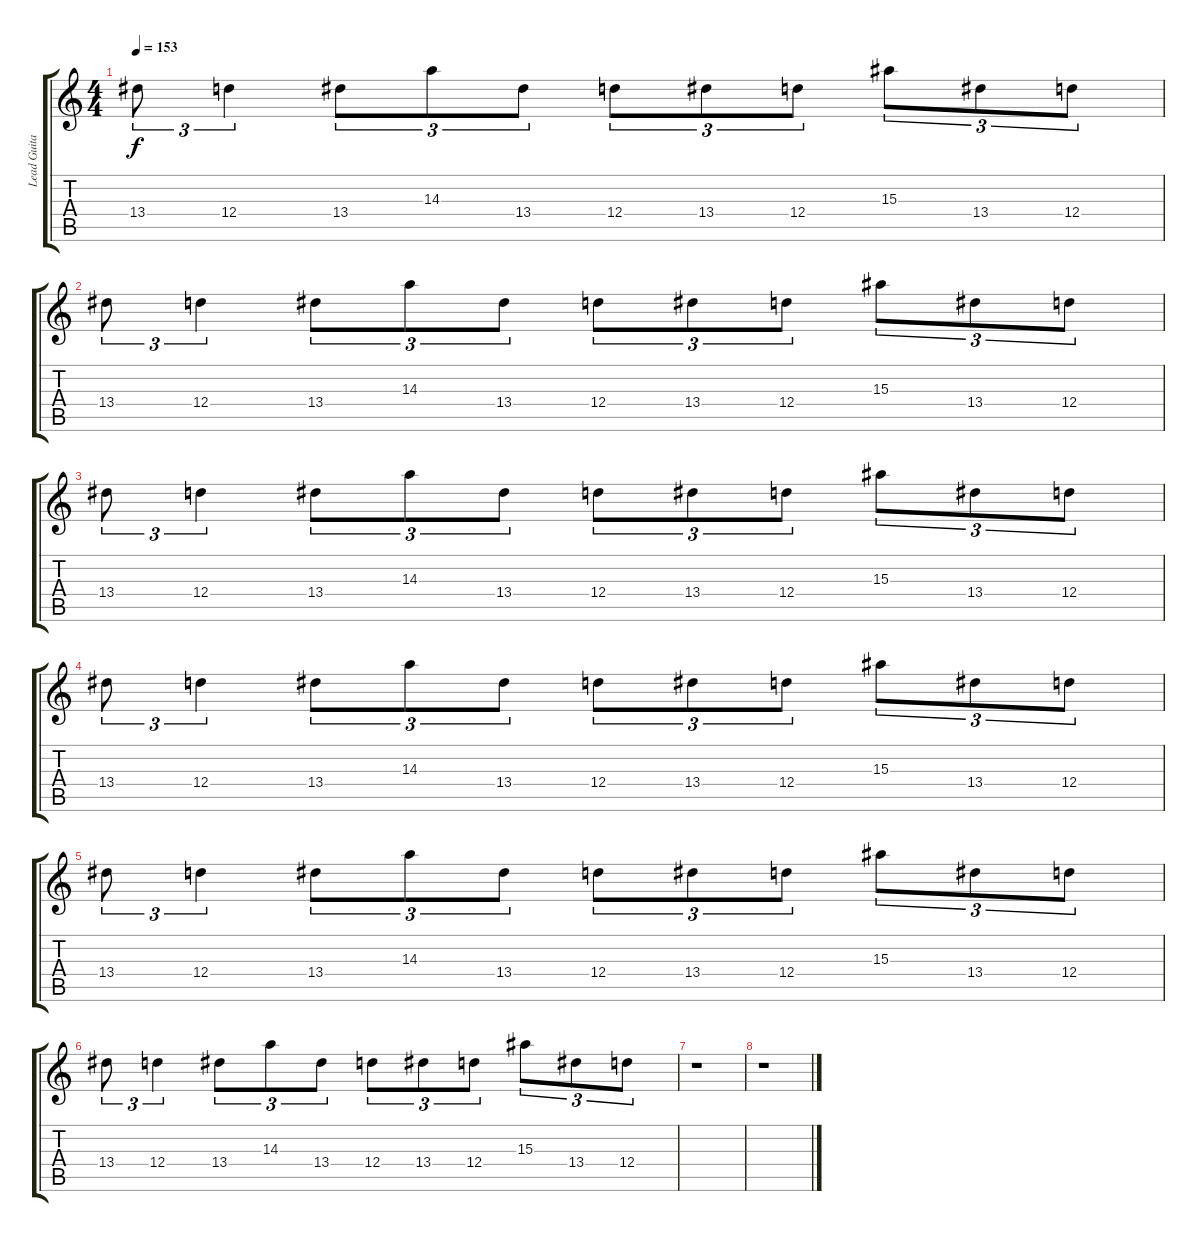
\track ("Lead Guitar" "Lead Guita") {instrument overdrivenguitar}
\staff {score tabs}
\tuning (E4 B3 G3 D3 A2 D2) {hide}
\ts (4 4)
\tempo 153
\clef g2
\ks c
13.4.8{tu (3 2) dy f} 12.4.4{tu (3 2)} 13.4.8{tu (3 2)} 14.3.8{tu (3 2)} 13.4.8{tu (3 2)} 12.4.8{tu (3 2)} 13.4.8{tu (3 2)} 12.4.8{tu (3 2)} 15.3.8{tu (3 2)} 13.4.8{tu (3 2)} 12.4.8{tu (3 2)} |
13.4.8{tu (3 2)} 12.4.4{tu (3 2)} 13.4.8{tu (3 2)} 14.3.8{tu (3 2)} 13.4.8{tu (3 2)} 12.4.8{tu (3 2)} 13.4.8{tu (3 2)} 12.4.8{tu (3 2)} 15.3.8{tu (3 2)} 13.4.8{tu (3 2)} 12.4.8{tu (3 2)} |
13.4.8{tu (3 2)} 12.4.4{tu (3 2)} 13.4.8{tu (3 2)} 14.3.8{tu (3 2)} 13.4.8{tu (3 2)} 12.4.8{tu (3 2)} 13.4.8{tu (3 2)} 12.4.8{tu (3 2)} 15.3.8{tu (3 2)} 13.4.8{tu (3 2)} 12.4.8{tu (3 2)} |
13.4.8{tu (3 2)} 12.4.4{tu (3 2)} 13.4.8{tu (3 2)} 14.3.8{tu (3 2)} 13.4.8{tu (3 2)} 12.4.8{tu (3 2)} 13.4.8{tu (3 2)} 12.4.8{tu (3 2)} 15.3.8{tu (3 2)} 13.4.8{tu (3 2)} 12.4.8{tu (3 2)} |
13.4.8{tu (3 2)} 12.4.4{tu (3 2)} 13.4.8{tu (3 2)} 14.3.8{tu (3 2)} 13.4.8{tu (3 2)} 12.4.8{tu (3 2)} 13.4.8{tu (3 2)} 12.4.8{tu (3 2)} 15.3.8{tu (3 2)} 13.4.8{tu (3 2)} 12.4.8{tu (3 2)} |
13.4.8{tu (3 2)} 12.4.4{tu (3 2)} 13.4.8{tu (3 2)} 14.3.8{tu (3 2)} 13.4.8{tu (3 2)} 12.4.8{tu (3 2)} 13.4.8{tu (3 2)} 12.4.8{tu (3 2)} 15.3.8{tu (3 2)} 13.4.8{tu (3 2)} 12.4.8{tu (3 2)} |
r.1 |
r.1
